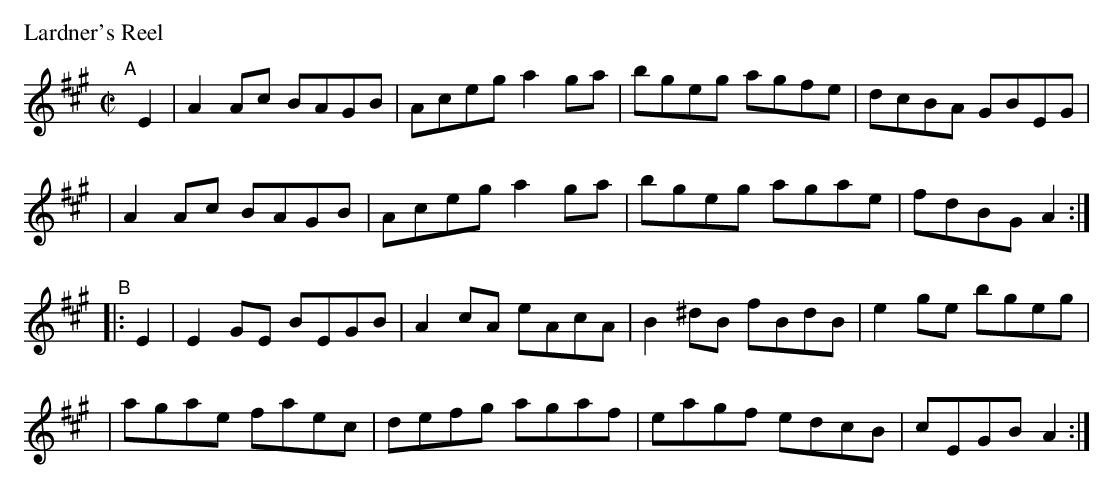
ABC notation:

X:1
M: C|
L: 1/8
P: Lardner's Reel
K: A
"^A"[|] E2 \
| A2Ac BAGB | Aceg a2ga | bgeg agfe | dcBA GBEG |
| A2Ac BAGB | Aceg a2ga | bgeg agae | fdBG A2 :|
"^B"|: E2 \
| E2GE BEGB | A2cA eAcA | B2^dB fBdB | e2ge bgeg |
| agae faec | defg agaf | eagf  edcB | cEGB A2 :|
